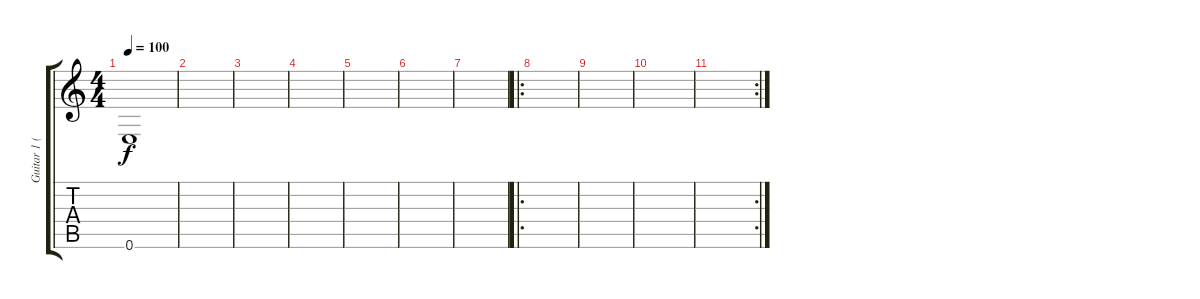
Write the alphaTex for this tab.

\track ("Guitar 1 (électric)" "Guitar 1 (") {instrument distortionguitar}
\staff {score tabs}
\tuning (E4 B3 G3 D3 A2 E2) {hide}
\ts (4 4)
\tempo 100
\clef g2
\ks c
0.6.1{dy f} |
|
|
|
|
|
|
\ro
|
|
|
\rc 2
